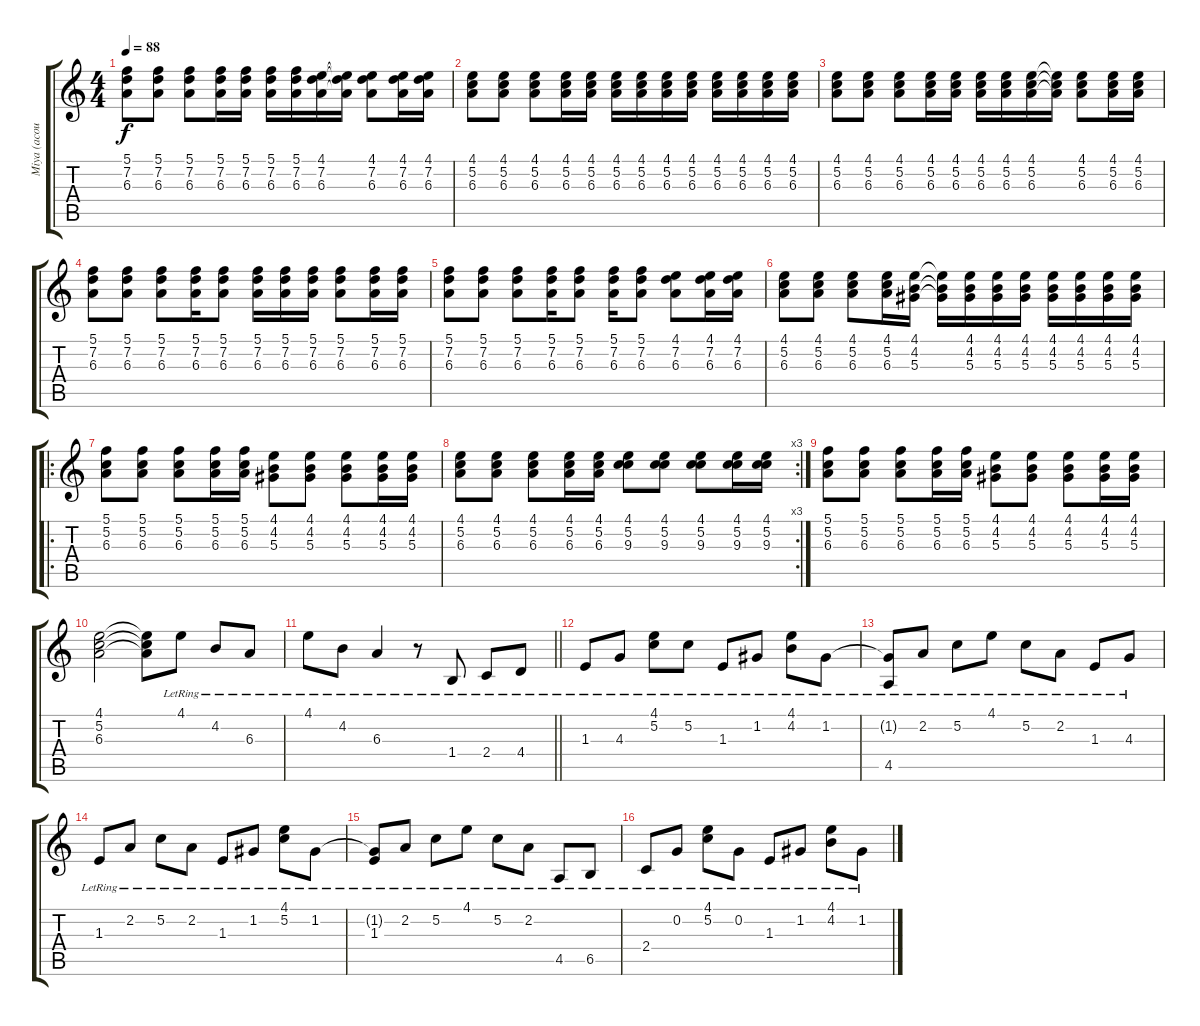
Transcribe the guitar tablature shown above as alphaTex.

\track ("Miya (acoustic)" "Miya (acou") {instrument acousticguitarnylon}
\staff {score tabs}
\tuning (C4 G3 Eb3 Bb2 F2 C2) {hide}
\ts (4 4)
\tempo 88
\clef g2
\ks c
(5.1 7.2 6.3).8{dy f} (5.1 7.2 6.3).8 (5.1 7.2 6.3).8 (5.1 7.2 6.3).16 (5.1 7.2 6.3).16 (5.1 7.2 6.3).16 (5.1 7.2 6.3).16 (4.1 7.2 6.3).16 (4.1{t} 7.2{t} 6.3{t}).16 (4.1 7.2 6.3).8 (4.1 7.2 6.3).16 (4.1 7.2 6.3).16 |
(4.1 5.2 6.3).8 (4.1 5.2 6.3).8 (4.1 5.2 6.3).8 (4.1 5.2 6.3).16 (4.1 5.2 6.3).16 (4.1 5.2 6.3).16 (4.1 5.2 6.3).16 (4.1 5.2 6.3).16 (4.1 5.2 6.3).16 (4.1 5.2 6.3).16 (4.1 5.2 6.3).16 (4.1 5.2 6.3).16 (4.1 5.2 6.3).16 |
(4.1 5.2 6.3).8 (4.1 5.2 6.3).8 (4.1 5.2 6.3).8 (4.1 5.2 6.3).16 (4.1 5.2 6.3).16 (4.1 5.2 6.3).16 (4.1 5.2 6.3).16 (4.1 5.2 6.3).16 (4.1{t} 5.2{t} 6.3{t}).16 (4.1 5.2 6.3).8 (4.1 5.2 6.3).16 (4.1 5.2 6.3).16 |
(5.1 7.2 6.3).8 (5.1 7.2 6.3).8 (5.1 7.2 6.3).8 (5.1 7.2 6.3).16 (5.1 7.2 6.3).8 (5.1 7.2 6.3).16 (5.1 7.2 6.3).16 (5.1 7.2 6.3).16 (5.1 7.2 6.3).8 (5.1 7.2 6.3).16 (5.1 7.2 6.3).16 |
(5.1 7.2 6.3).8 (5.1 7.2 6.3).8 (5.1 7.2 6.3).8 (5.1 7.2 6.3).16 (5.1 7.2 6.3).8 (5.1 7.2 6.3).16 (5.1 7.2 6.3).8 (4.1 7.2 6.3).8 (4.1 7.2 6.3).16 (4.1 7.2 6.3).16 |
(4.1 5.2 6.3).8 (4.1 5.2 6.3).8 (4.1 5.2 6.3).8 (4.1 5.2 6.3).16 (4.1 4.2 5.3).16 (4.1{t} 4.2{t} 5.3{t}).16 (4.1 4.2 5.3).16 (4.1 4.2 5.3).16 (4.1 4.2 5.3).16 (4.1 4.2 5.3).16 (4.1 4.2 5.3).16 (4.1 4.2 5.3).16 (4.1 4.2 5.3).16 |
\ro
(5.1 5.2 6.3).8 (5.1 5.2 6.3).8 (5.1 5.2 6.3).8 (5.1 5.2 6.3).16 (5.1 5.2 6.3).16 (4.1 4.2 5.3).8 (4.1 4.2 5.3).8 (4.1 4.2 5.3).8 (4.1 4.2 5.3).16 (4.1 4.2 5.3).16 |
\rc 3
(4.1 5.2 6.3).8 (4.1 5.2 6.3).8 (4.1 5.2 6.3).8 (4.1 5.2 6.3).16 (4.1 5.2 6.3).16 (4.1 5.2 9.3).8 (4.1 5.2 9.3).8 (4.1 5.2 9.3).8 (4.1 5.2 9.3).16 (4.1 5.2 9.3).16 |
(5.1 5.2 6.3).8 (5.1 5.2 6.3).8 (5.1 5.2 6.3).8 (5.1 5.2 6.3).16 (5.1 5.2 6.3).16 (4.1 4.2 5.3).8 (4.1 4.2 5.3).8 (4.1 4.2 5.3).8 (4.1 4.2 5.3).16 (4.1 4.2 5.3).16 |
(4.1 5.2 6.3).2 (4.1{t} 5.2{t} 6.3{t}).8 4.1{lr}.8 4.2{lr}.8 6.3{lr}.8 |
\barLineRight lightlight
4.1{lr}.8 4.2{lr}.8 6.3{lr}.4 r.8 1.4{lr}.8 2.4{lr}.8 4.4{lr}.8 |
1.3{lr}.8 4.3{lr}.8 (4.1{lr} 5.2{lr}).8 5.2{lr}.8 1.3{lr}.8 1.2{lr}.8 (4.1{lr} 4.2{lr}).8 1.2{lr}.8 |
(1.2{t} 4.5{lr}).8 2.2{lr}.8 5.2{lr}.8 4.1{lr}.8 5.2{lr}.8 2.2{lr}.8 1.3{lr}.8 4.3{lr}.8 |
1.3{lr}.8 2.2{lr}.8 5.2{lr}.8 2.2{lr}.8 1.3{lr}.8 1.2{lr}.8 (4.1{lr} 5.2{lr}).8 1.2{lr}.8 |
(1.2{t} 1.3{lr}).8 2.2{lr}.8 5.2{lr}.8 4.1{lr}.8 5.2{lr}.8 2.2{lr}.8 4.5{lr}.8 6.5{lr}.8 |
2.4{lr}.8 0.2{lr}.8 (4.1{lr} 5.2{lr}).8 0.2{lr}.8 1.3{lr}.8 1.2{lr}.8 (4.1{lr} 4.2{lr}).8 1.2{lr}.8
